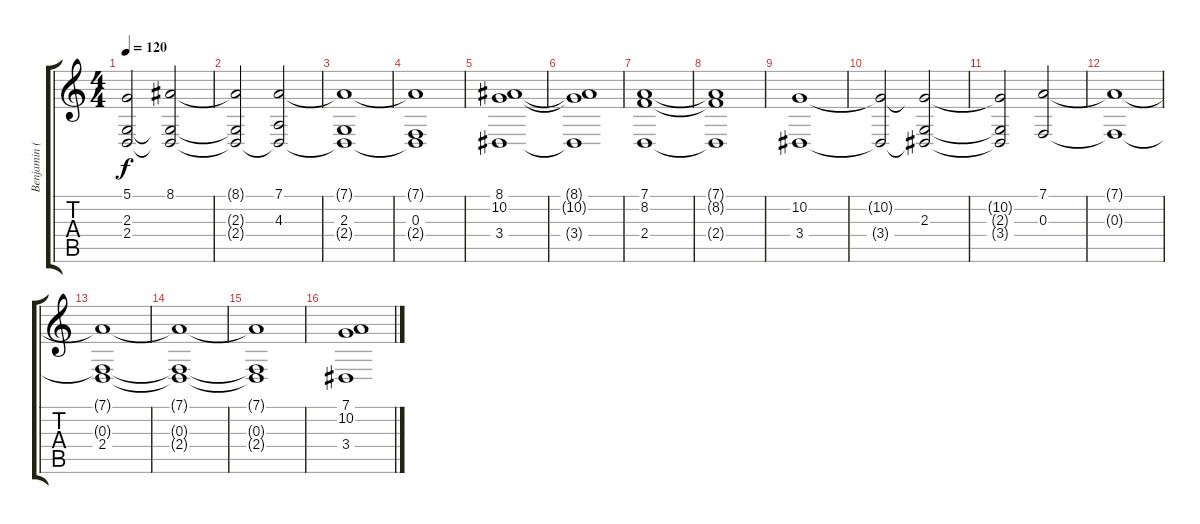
\track ("Benjamin (KeybMid)" "Benjamin (") {instrument churchorgan}
\staff {score tabs}
\tuning (D4 A3 F3 C3 G2 D2) {hide}
\ts (4 4)
\tempo 120
\clef g2
\ks c
(5.1{t} 2.3{t} 2.4{t}).2{dy f} (8.1 2.3{t} 2.4{t}).2 |
(8.1{t} 2.3{t} 2.4{t}).2 (7.1 4.3 2.4{t}).2 |
(7.1{t} 2.3 2.4{t}).1 |
(7.1{t} 0.3 2.4{t}).1 |
(8.1 10.2 3.4).1 |
(8.1{t} 10.2{t} 3.4{t}).1 |
(7.1 8.2 2.4).1 |
(7.1{t} 8.2{t} 2.4{t}).1 |
(10.2 3.4).1 |
(10.2{t} 3.4{t}).2 (10.2{t} 2.3 3.4{t}).2 |
(10.2{t} 2.3{t} 3.4{t}).2 (7.1 0.3).2 |
(7.1{t} 0.3{t}).1 |
(7.1{t} 0.3{t} 2.4).1 |
(7.1{t} 0.3{t} 2.4{t}).1 |
(7.1{t} 0.3{t} 2.4{t}).1 |
(7.1 10.2 3.4).1
